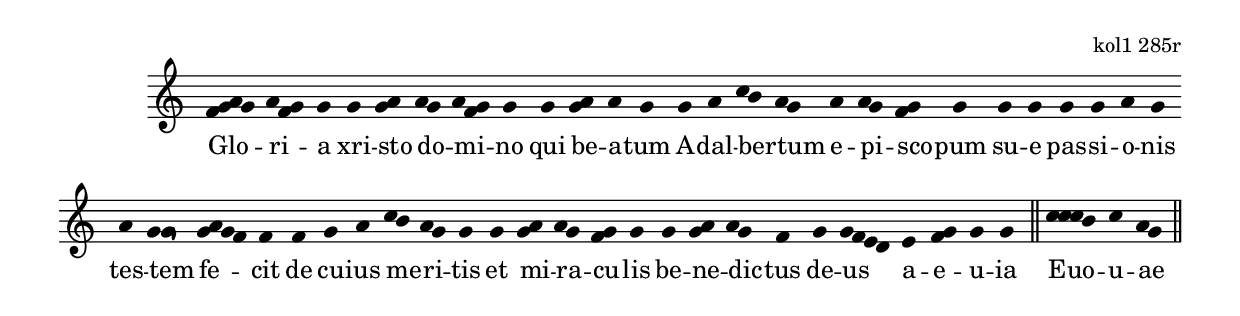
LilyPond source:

\version "2.19.32"

\include "../lib/synopsis.ily"

\score {
  \transpose c c' {
    \plainchant
    \melisma { f g a g } \melisma { a f g } g \bar "" g \melisma { g a } \bar "" \melisma { a g } \melisma { a f g } g \bar "" g \bar "" \melisma { g a } a g \bar "" g a \melisma { c' b } \melisma { a g } \bar "" a \melisma { a g } \melisma { f g } g \bar "" g g \bar "" g g a g \bar "" a \melisma { g \strophicus g } \bar "" \melisma { g a g f } f \bar "" f \bar "" g a \bar "" \melisma { c' b } \melisma { a g } g \bar "" g \bar "" \melisma { g a } \melisma { a g } \melisma { f g } g \bar "" g \melisma { g a } \melisma { a g } f \bar "" g \melisma { g f e d } \bar "" e \melisma { f g } g g \bar "||" \melisma { c' c' c' b } c' \melisma { a g } \bar "||"
  }
  \addlyrics {
     Glo -- ri -- a xri -- sto do -- mi -- no qui be -- a -- tum A -- dal -- ber -- tum e -- pi -- sco -- pum su -- e pas -- si -- o -- nis tes -- tem fe -- cit de cu -- ius me -- ri -- tis et mi -- ra -- cu -- lis be -- ne -- dic -- tus de -- us a -- e -- u -- ia  Euo -- u -- ae
  }
  \header {
    quid = "antiphona"
    fontes = "kol1 285r"
  }
}